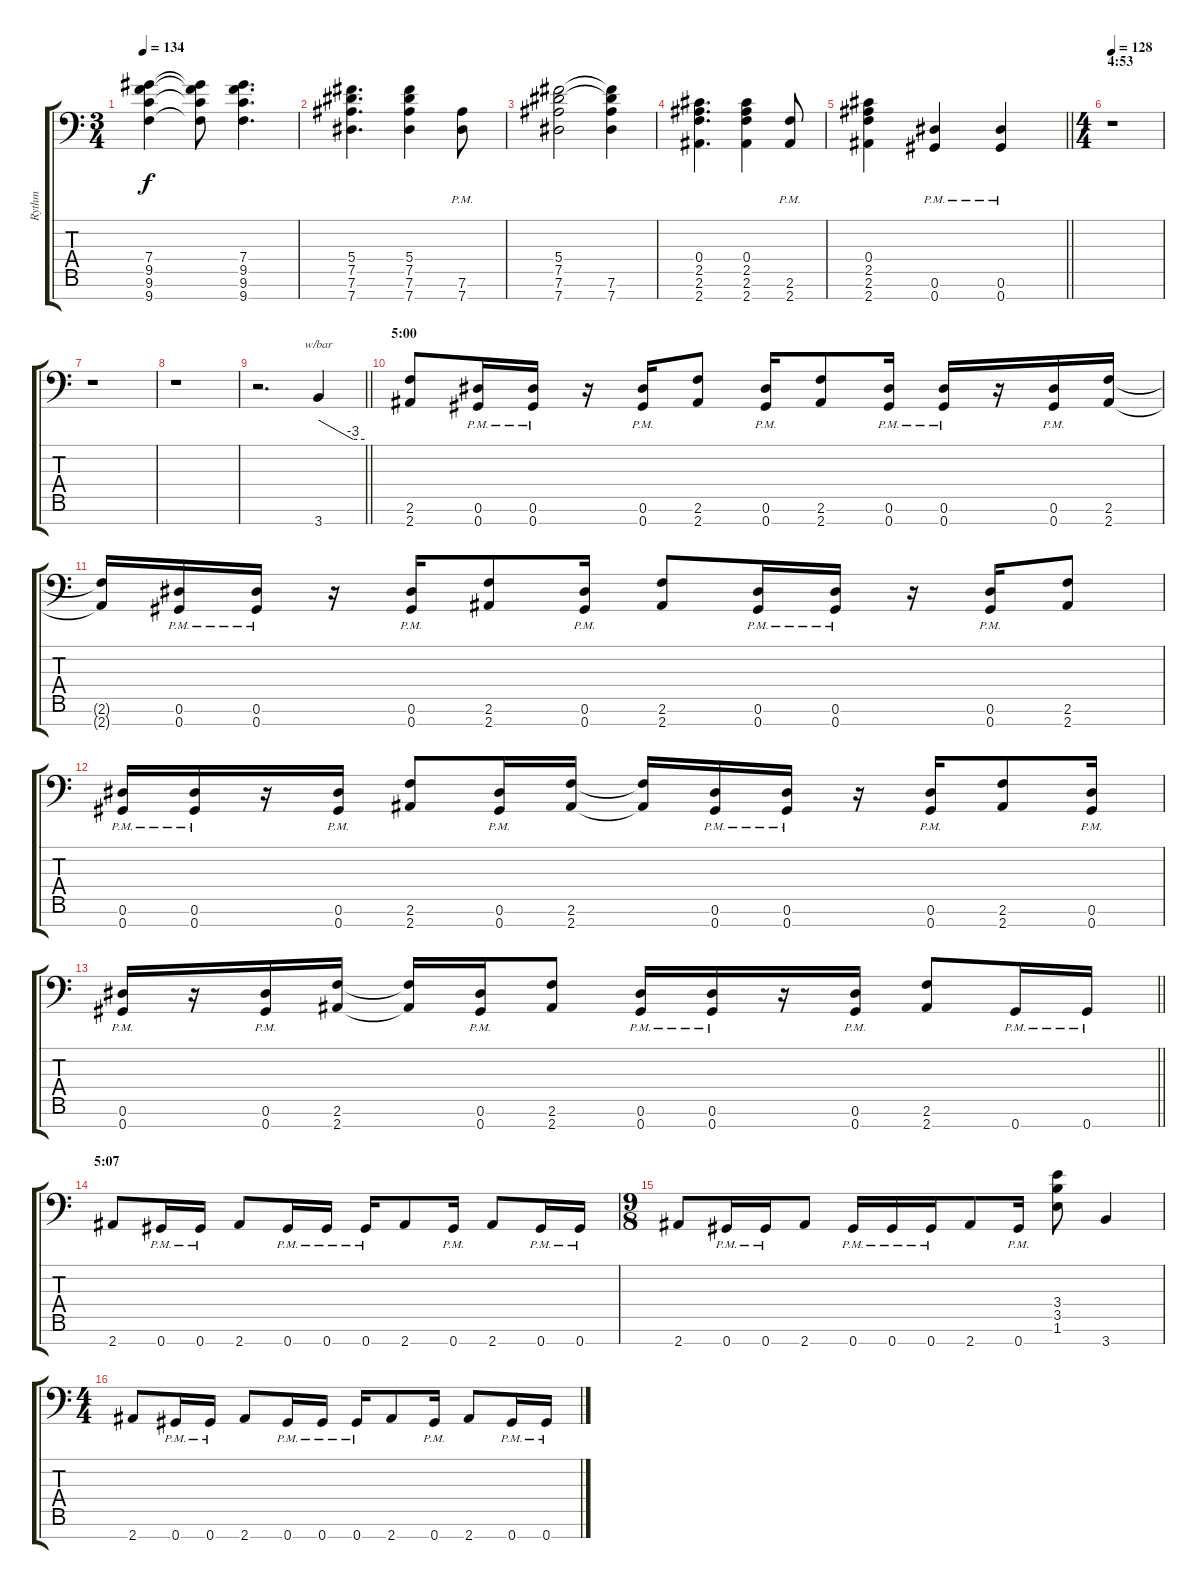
\track ("Rythm" "Rythm") {instrument distortionguitar}
\staff {score tabs}
\tuning (Eb4 Bb3 Gb3 Db3 Ab2 Eb2 Ab1) {hide}
\ts (3 4)
\tempo 134
\clef f4
\ks c
(7.4 9.5 9.6 9.7).4{dy f} (7.4{t} 9.5{t} 9.6{t} 9.7{t}).8 (7.4 9.5 9.6 9.7).4{d} |
(5.4 7.5 7.6 7.7).4{d} (5.4 7.5 7.6 7.7).4 (7.6{pm} 7.7{pm}).8 |
(5.4 7.5 7.6 7.7).2 (5.4{t} 7.5{t} 7.6 7.7).4 |
(0.4 2.5 2.6 2.7).4{d} (0.4 2.5 2.6 2.7).4 (2.6{pm} 2.7{pm}).8 |
\barLineRight lightlight
(0.4 2.5 2.6 2.7).4 (0.6{pm} 0.7{pm}).4 (0.6{pm} 0.7{pm}).4 |
\ts (4 4)
\section ("" "4:53")
\tempo 128
r.1{volume 14} |
r.1 |
r.1 |
\barLineRight lightlight
r.2{d} 3.7.4{tbe (custom default 0 0 45 -12 60 -12)} |
\section ("" "5:00")
(2.6 2.7).8 (0.6{pm} 0.7{pm}).16 (0.6{pm} 0.7{pm}).16 r.16 (0.6{pm} 0.7{pm}).16 (2.6 2.7).8 (0.6{pm} 0.7{pm}).16 (2.6 2.7).8 (0.6{pm} 0.7{pm}).16 (0.6{pm} 0.7{pm}).16 r.16 (0.6{pm} 0.7{pm}).16 (2.6 2.7).16 |
(2.6{t} 2.7{t}).16 (0.6{pm} 0.7{pm}).16 (0.6{pm} 0.7{pm}).16 r.16 (0.6{pm} 0.7{pm}).16 (2.6 2.7).8 (0.6{pm} 0.7{pm}).16 (2.6 2.7).8 (0.6{pm} 0.7{pm}).16 (0.6{pm} 0.7{pm}).16 r.16 (0.6{pm} 0.7{pm}).16 (2.6 2.7).8 |
(0.6{pm} 0.7{pm}).16 (0.6{pm} 0.7{pm}).16 r.16 (0.6{pm} 0.7{pm}).16 (2.6 2.7).8 (0.6{pm} 0.7{pm}).16 (2.6 2.7).16 (2.6{t} 2.7{t}).16 (0.6{pm} 0.7{pm}).16 (0.6{pm} 0.7{pm}).16 r.16 (0.6{pm} 0.7{pm}).16 (2.6 2.7).8 (0.6{pm} 0.7{pm}).16 |
\barLineRight lightlight
(0.6{pm} 0.7{pm}).16 r.16 (0.6{pm} 0.7{pm}).16 (2.6 2.7).16 (2.6{t} 2.7{t}).16 (0.6{pm} 0.7{pm}).16 (2.6 2.7).8 (0.6{pm} 0.7{pm}).16 (0.6{pm} 0.7{pm}).16 r.16 (0.6{pm} 0.7{pm}).16 (2.6 2.7).8 0.7{pm}.16 0.7{pm}.16 |
\section ("" "5:07")
2.7.8 0.7{pm}.16 0.7{pm}.16 2.7.8 0.7{pm}.16 0.7{pm}.16 0.7{pm}.16 2.7.8 0.7{pm}.16 2.7.8 0.7{pm}.16 0.7{pm}.16 |
\ts (9 8)
2.7.8 0.7{pm}.16 0.7{pm}.16 2.7.8 0.7{pm}.16 0.7{pm}.16 0.7{pm}.16 2.7.8 0.7{pm}.16 (3.4 3.5 1.6).8 3.7.4 |
\ts (4 4)
2.7.8 0.7{pm}.16 0.7{pm}.16 2.7.8 0.7{pm}.16 0.7{pm}.16 0.7{pm}.16 2.7.8 0.7{pm}.16 2.7.8 0.7{pm}.16 0.7{pm}.16
